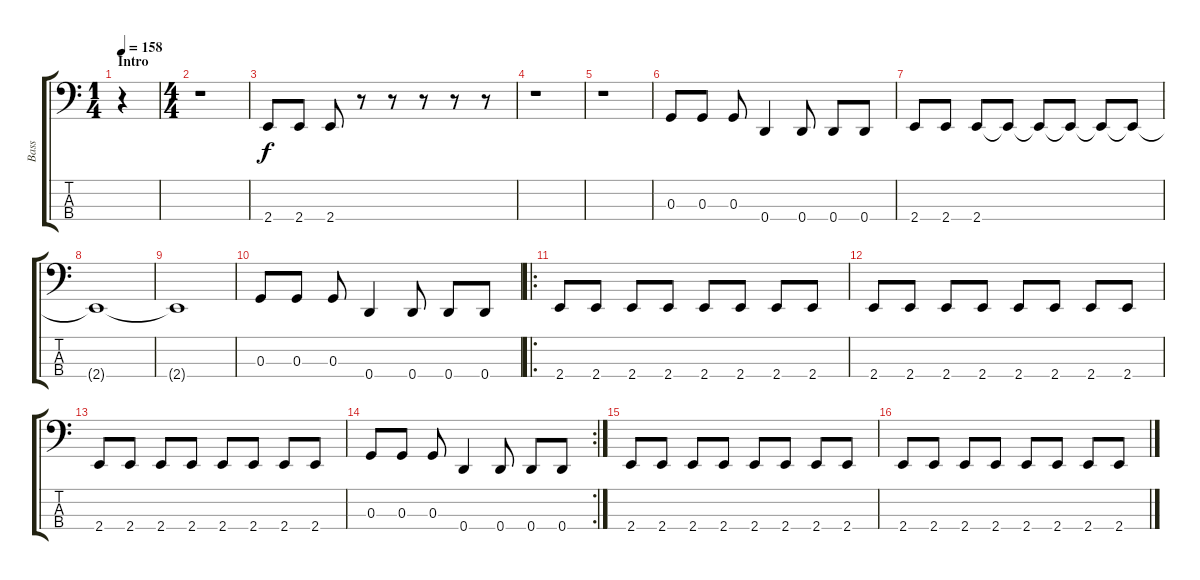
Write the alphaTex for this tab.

\track ("Bass " "Bass ") {instrument electricbasspick}
\staff {score tabs}
\tuning (F2 C2 G1 D1) {hide}
\ts (1 4)
\section ("" "Intro")
\tempo 158
\clef f4
\ks c
r.4{dy f instrument electricbasspick} |
\ts (4 4)
r.1 |
2.4.8 2.4.8 2.4.8 r.8 r.8 r.8 r.8 r.8 |
r.1 |
r.1 |
0.3.8 0.3.8 0.3.8 0.4.4 0.4.8 0.4.8 0.4.8 |
2.4.8 2.4.8 2.4.8 2.4{t}.8 2.4{t}.8 2.4{t}.8 2.4{t}.8 2.4{t}.8 |
2.4{t}.1 |
2.4{t}.1 |
0.3.8 0.3.8 0.3.8 0.4.4 0.4.8 0.4.8 0.4.8 |
\ro
2.4.8 2.4.8 2.4.8 2.4.8 2.4.8 2.4.8 2.4.8 2.4.8 |
2.4.8 2.4.8 2.4.8 2.4.8 2.4.8 2.4.8 2.4.8 2.4.8 |
2.4.8 2.4.8 2.4.8 2.4.8 2.4.8 2.4.8 2.4.8 2.4.8 |
\rc 2
0.3.8 0.3.8 0.3.8 0.4.4 0.4.8 0.4.8 0.4.8 |
2.4.8 2.4.8 2.4.8 2.4.8 2.4.8 2.4.8 2.4.8 2.4.8 |
2.4.8 2.4.8 2.4.8 2.4.8 2.4.8 2.4.8 2.4.8 2.4.8
